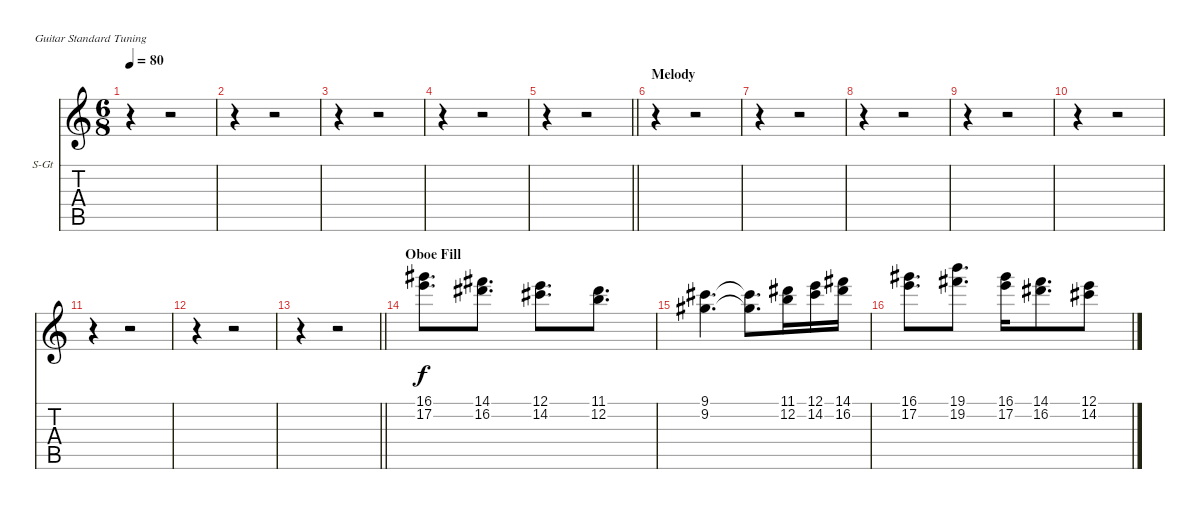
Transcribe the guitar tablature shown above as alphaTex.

\bracketExtendMode nobrackets
\firstSystemTrackNameOrientation horizontal
\otherSystemsTrackNameOrientation horizontal
\track ("Lisa Almberg" "S-Gt") {instrument oboe}
\staff {score tabs}
\tuning (E4 B3 G3 D3 A2 E2)
\displaytranspose 12
\ts (6 8)
\tempo 80
\clef g2
\ks c
r.4{dy f} r.2 |
r.4 r.2 |
r.4 r.2 |
r.4 r.2 |
\barLineRight lightlight
r.4 r.2 |
\section ("" "Melody")
r.4 r.2 |
r.4 r.2 |
r.4 r.2 |
r.4 r.2 |
r.4 r.2 |
r.4 r.2 |
r.4 r.2 |
\barLineRight lightlight
r.4 r.2 |
\section ("" "Oboe Fill")
(16.1 17.2).8{d} (14.1 16.2).8{d} (12.1 14.2).8{d} (11.1 12.2).8{d} |
(9.1 9.2).4{d} (9.1{t} 9.2{t}).8{d} (11.1 12.2).16 (12.1 14.2).16 (14.1 16.2).16 |
(16.1 17.2).8{d} (19.1 19.2).8{d} (16.1 17.2).16 (14.1 16.2).8{d} (12.1 14.2).8
